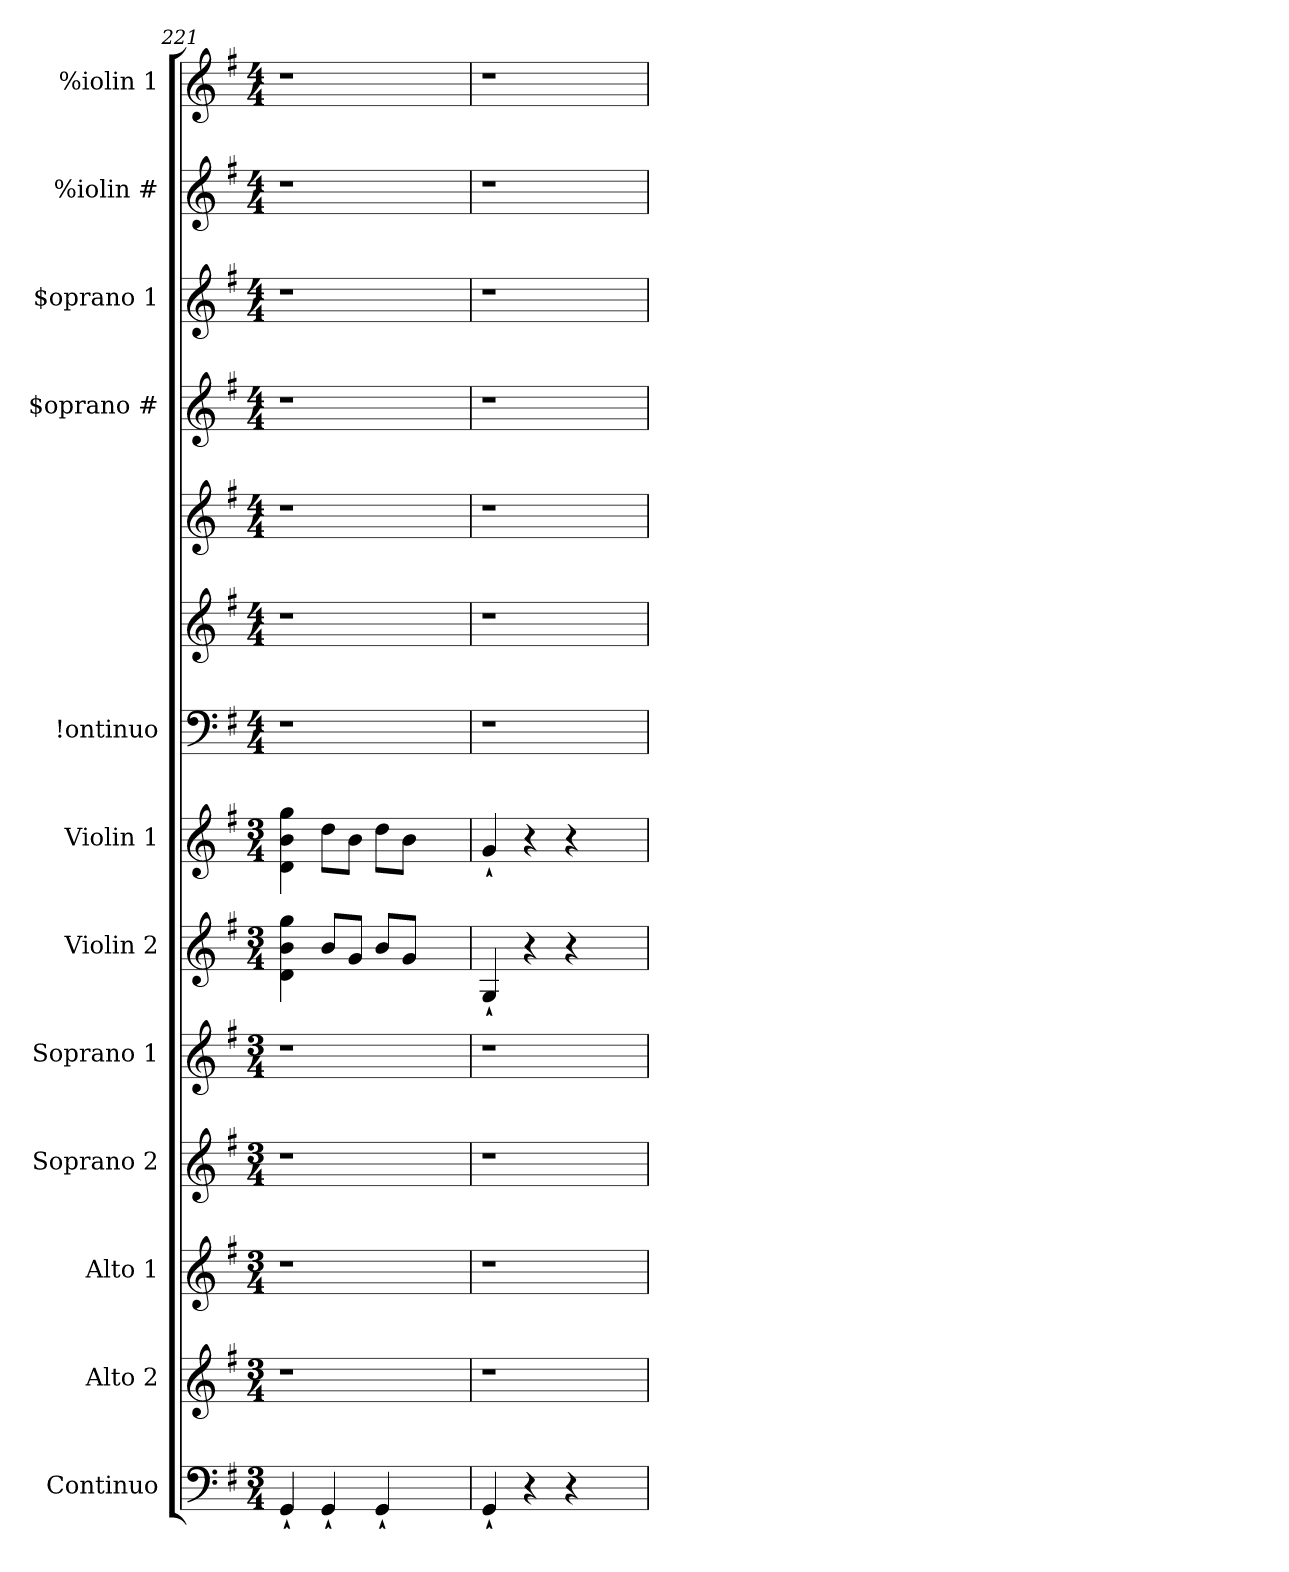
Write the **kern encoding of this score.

**kern	**text	**kern	**kern	**kern	**kern	**kern	**kern	**kern	**kern	**kern	**kern	**kern	**kern	**kern
*part14	*part14	*part13	*part12	*part11	*part10	*part9	*part8	*part7	*part6	*part5	*part4	*part3	*part2	*part1
*staff14	*staff14	*staff13	*staff12	*staff11	*staff10	*staff9	*staff8	*staff7	*staff6	*staff5	*staff4	*staff3	*staff2	*staff1
*I"Continuo	*	*I"Alto 2	*I"Alto 1	*I"Soprano 2	*I"Soprano 1	*I"Violin 2	*I"Violin 1	*I"!ontinuo	*I""lto #	*I""lto 1	*I"$oprano #	*I"$oprano 1	*I"%iolin #	*I"%iolin 1
*I'Con.	*	*I'A. 2	*I'A. 1	*I'S. 2	*I'S. 1	*I'Vln. 2	*I'Vln. 1	*I'!on.	*	*	*	*	*	*
*clefF4	*	*clefG2	*clefG2	*clefG2	*clefG2	*clefG2	*clefG2	*clefF4	*clefG2	*clefG2	*clefG2	*clefG2	*clefG2	*clefG2
*k[f#]	*	*k[f#]	*k[f#]	*k[f#]	*k[f#]	*k[f#]	*k[f#]	*k[f#]	*k[f#]	*k[f#]	*k[f#]	*k[f#]	*k[f#]	*k[f#]
*G:	*	*G:	*G:	*G:	*G:	*G:	*G:	*G:	*G:	*G:	*G:	*G:	*G:	*G:
*M3/4	*	*M3/4	*M3/4	*M3/4	*M3/4	*M3/4	*M3/4	*M4/4	*M4/4	*M4/4	*M4/4	*M4/4	*M4/4	*M4/4
=221	=221	=221	=221	=221	=221	=221	=221	=221	=221	=221	=221	=221	=221	=221
!	!	!LO:N:vis=1	!LO:N:vis=1	!LO:N:vis=1	!LO:N:vis=1	!	!	!	!	!	!	!	!	!
4GG`</	.	2.r	2.r	2.r	2.r	4d\ 4b\ 4gg\	4d\ 4b\ 4gg\	1r	1r	1r	1r	1r	1r	1r
4GG`</	.	.	.	.	.	8b/L	8dd\L	.	.	.	.	.	.	.
.	.	.	.	.	.	8g/J	8b\J	.	.	.	.	.	.	.
4GG`</	.	.	.	.	.	8b/L	8dd\L	.	.	.	.	.	.	.
.	.	.	.	.	.	8g/J	8b\J	.	.	.	.	.	.	.
4ryy	.	4ryy	4ryy	4ryy	4ryy	4ryy	4ryy	.	.	.	.	.	.	.
=222	=222	=222	=222	=222	=222	=222	=222	=222	=222	=222	=222	=222	=222	=222
!	!	!LO:N:vis=1	!LO:N:vis=1	!LO:N:vis=1	!LO:N:vis=1	!	!	!	!	!	!	!	!	!
4GG`</	.	2.r	2.r	2.r	2.r	4G`</	4g`</	1r	1r	1r	1r	1r	1r	1r
4r	.	.	.	.	.	4r	4r	.	.	.	.	.	.	.
4r	.	.	.	.	.	4r	4r	.	.	.	.	.	.	.
4ryy	.	4ryy	4ryy	4ryy	4ryy	4ryy	4ryy	.	.	.	.	.	.	.
=	=	=	=	=	=	=	=	=	=	=	=	=	=	=
*-	*-	*-	*-	*-	*-	*-	*-	*-	*-	*-	*-	*-	*-	*-
